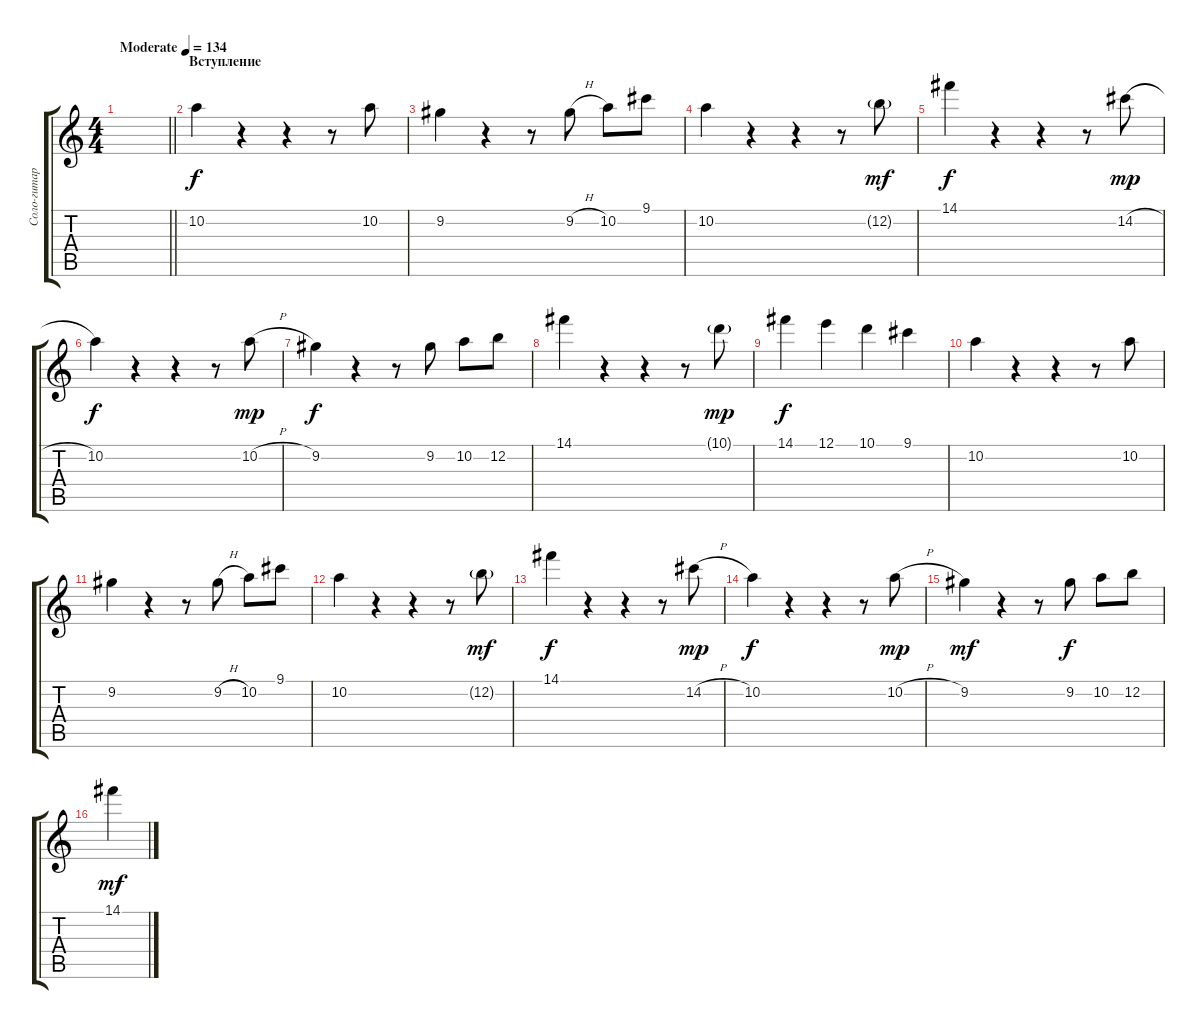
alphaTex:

\track ("Соло-гитара" "Соло-гитар") {instrument acousticguitarsteel}
\staff {score tabs}
\tuning (E4 B3 G3 D3 A2 E2) {hide}
\ts (4 4)
\tempo (134 "Moderate")
\clef g2
\barLineRight lightlight
\ks c
|
\section ("" "Вступление")
10.2.4 r.4 r.4 r.8 10.2.8 |
9.2.4 r.4 r.8 9.2{h}.8 10.2.8 9.1.8 |
10.2.4 r.4 r.4 r.8 12.2{g}.8{dy mf} |
14.1.4{dy f} r.4 r.4 r.8 14.2{h}.8{dy mp} |
10.2.4{dy f} r.4 r.4 r.8 10.2{h}.8{dy mp} |
9.2.4{dy f} r.4 r.8 9.2.8 10.2.8 12.2.8 |
14.1.4 r.4 r.4 r.8 10.1{g}.8{dy mp} |
14.1.4{dy f} 12.1.4 10.1.4 9.1.4 |
10.2.4 r.4 r.4 r.8 10.2.8 |
9.2.4 r.4 r.8 9.2{h}.8 10.2.8 9.1.8 |
10.2.4 r.4 r.4 r.8 12.2{g}.8{dy mf} |
14.1.4{dy f} r.4 r.4 r.8 14.2{h}.8{dy mp} |
10.2.4{dy f} r.4 r.4 r.8 10.2{h}.8{dy mp} |
9.2.4{dy mf} r.4 r.8 9.2.8{dy f} 10.2.8 12.2.8 |
14.1.4{dy mf}
